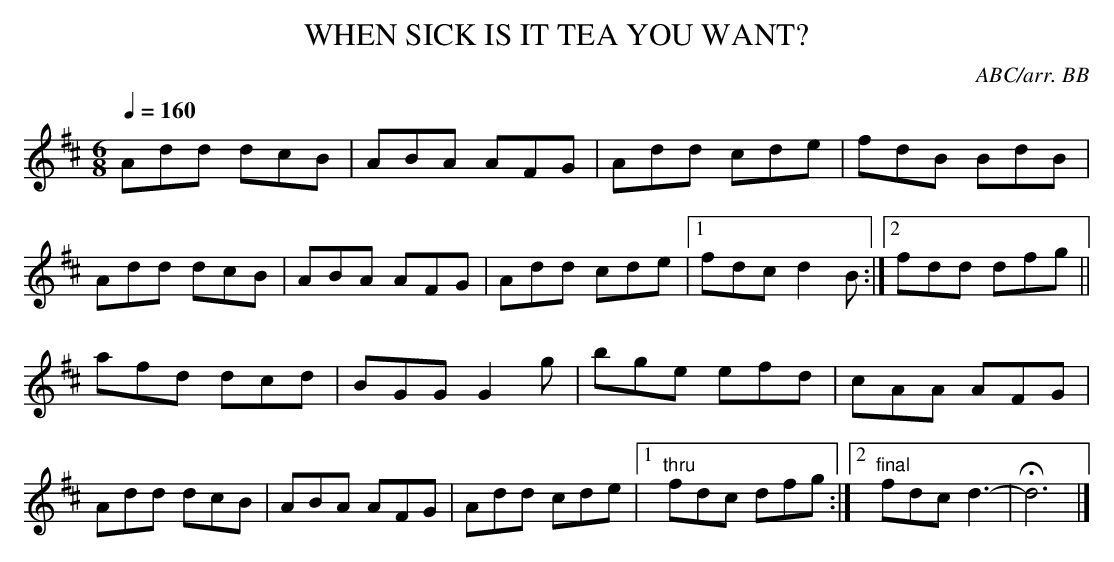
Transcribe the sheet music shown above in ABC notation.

X:1
T:WHEN SICK IS IT TEA YOU WANT?
C:ABC/arr. BB
M:6/8
L:1/8
Q:1/4=160
K:D
Add dcB|ABA AFG|Add cde|fdB BdB|
Add dcB|ABA AFG|Add cde|1 fdc d2B :|\
[2 fdd dfg||
afd dcd|BGG G2g|bge efd|cAA AFG|
Add dcB|ABA AFG|Add cde|1 "thru"fdc dfg :|\
[2 "final"fdc d3-|Hd6|]
